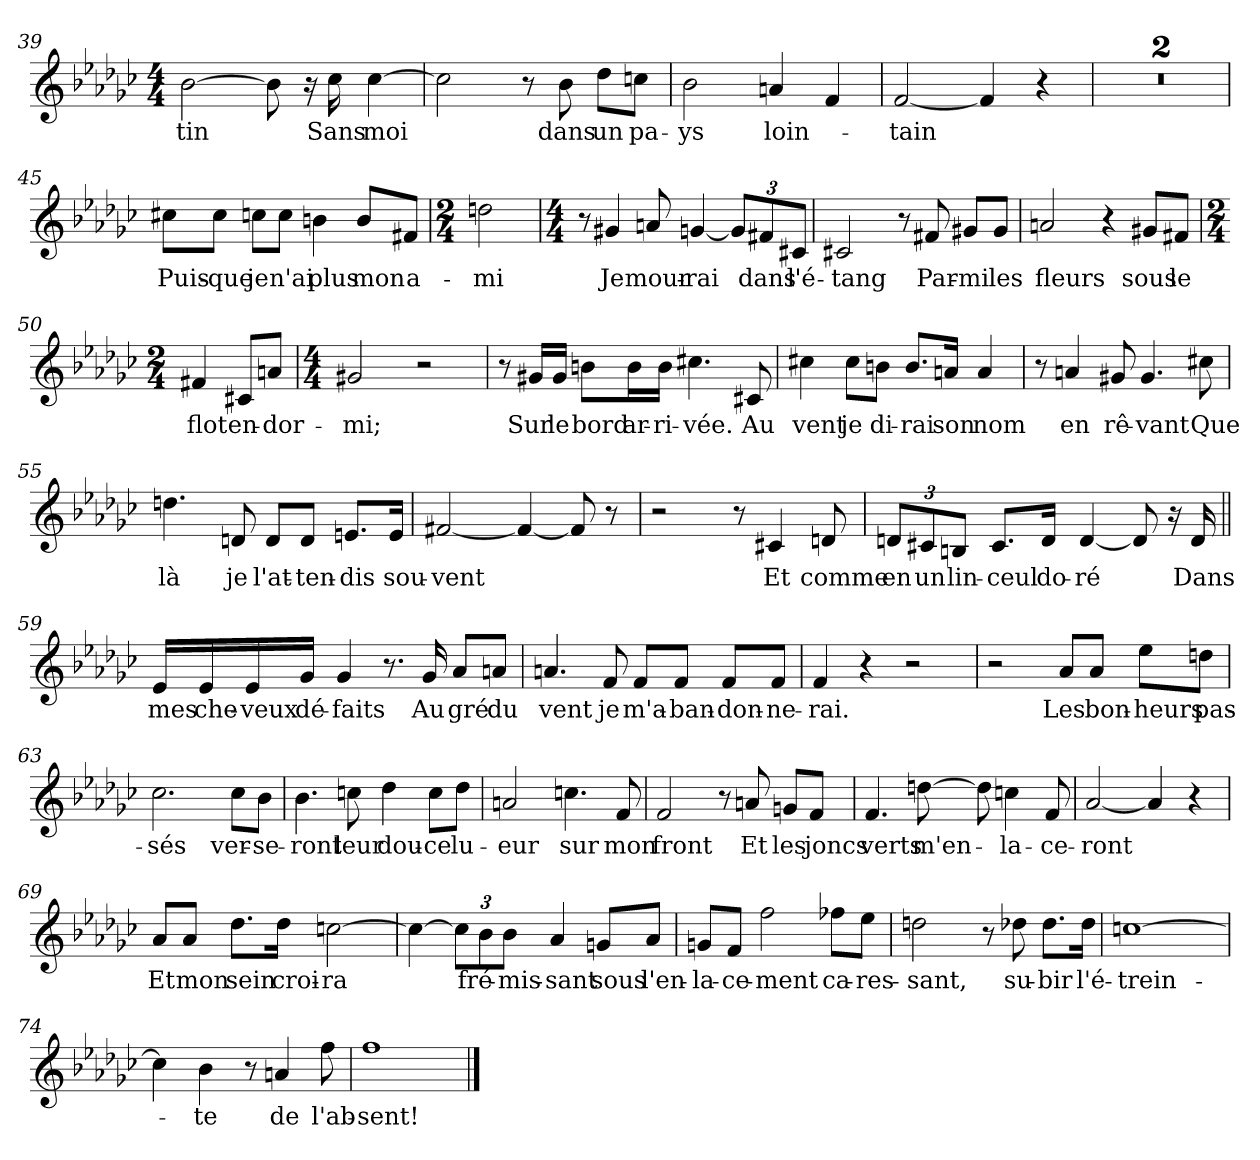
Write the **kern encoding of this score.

**kern	**text
*part1	*part1
*staff1	*staff1
*clefG2	*
*k[b-e-a-d-g-c-]	*
*M4/4	*
=39	=39
!	!LO:LY:b
[2b-\	-tin
8b-\]	.
16r	.
!	!LO:LY:b
16cc-\	Sans
!	!LO:LY:b
[4cc-\	moi
=40	=40
2cc-\]	.
8r	.
!	!LO:LY:b
8b-\	dans
!	!LO:LY:b
8dd-\L	un
!	!LO:LY:b
8ccn\J	pa-
=41	=41
!	!LO:LY:b
2b-\	-ys
!	!LO:LY:b
4an/	loin-
4f/	.
!!LO:LB:g=z
=42	=42
!	!LO:LY:b
[2f/	-tain
4f/]	.
4r	.
=43	=43
1r	.
=44	=44
1r	.
=45	=45
!	!LO:LY:b
8cc#X\L	Puis-
!	!LO:LY:b
8cc#\J	-que
!	!LO:LY:b
8ccn\L	je
!	!LO:LY:b
8cc\J	n'ai
!	!LO:LY:b
4bn\	plus
!	!LO:LY:b
8b/L	mon
!	!LO:LY:b
8f#X/J	a-
=46	=46
*M2/4	*
!	!LO:LY:b
2dd\	-mi
=47	=47
*M4/4	*
8r	.
!	!LO:LY:b
4g#X/	Je
!	!LO:LY:b
8a/	mour-
!	!LO:LY:b
[4gn/	-rai
12g/L]	.
!	!LO:LY:b
12f#/	dans
!	!LO:LY:b
12c#/J	l'é-
=48	=48
!	!LO:LY:b
2c#/	-tang
8r	.
!	!LO:LY:b
8f#/	Par-
!	!LO:LY:b
8g#X/L	-mi
!	!LO:LY:b
8g#/J	les
!!LO:LB:g=z
=49	=49
!	!LO:LY:b
2a/	fleurs
4r	.
!	!LO:LY:b
8g#X/L	sous
!	!LO:LY:b
8f#/J	le
=50	=50
*M2/4	*
!	!LO:LY:b
4f#/	flot
!	!LO:LY:b
8c#/L	en-
!	!LO:LY:b
8a/J	-dor-
=51	=51
*M4/4	*
!	!LO:LY:b
2g#X/	-mi;
2r	.
=52	=52
8r	.
!	!LO:LY:b
16g#X/LL	Sur
!	!LO:LY:b
16g#/JJ	le
!	!LO:LY:b
8b\L	bord
!	!LO:LY:b
16b\L	ar-
!	!LO:LY:b
16b\JJ	-ri-
!	!LO:LY:b
4.cc#\	-vée.
!	!LO:LY:b
8c#/	Au
=53	=53
!	!LO:LY:b
4cc#\	vent
!	!LO:LY:b
8cc#\L	je
!	!LO:LY:b
8b\J	di-
!	!LO:LY:b
8.b/L	-rai
!	!LO:LY:b
16a/Jk	son
!	!LO:LY:b
4a/	nom
=54	=54
8r	.
!	!LO:LY:b
4a/	en
!	!LO:LY:b
8g#X/	rê-
!	!LO:LY:b
4.g#/	-vant
!	!LO:LY:b
8cc#\	Que
!!LO:PB:g=z
=55	=55
!	!LO:LY:b
4.dd\	là
!	!LO:LY:b
8d/	je
!	!LO:LY:b
8d/L	l'at-
!	!LO:LY:b
8d/J	-ten-
!	!LO:LY:b
8.e/L	-dis
!	!LO:LY:b
16e/Jk	sou-
=56	=56
!	!LO:LY:b
[2f#/	-vent
4f#/_	.
8f#/]	.
8r	.
=57	=57
2r	.
8r	.
!	!LO:LY:b
4c#/	Et
!	!LO:LY:b
8d/	comme
=58	=58
!	!LO:LY:b
12d/L	en
!	!LO:LY:b
12c#/	un
!	!LO:LY:b
12B/J	lin-
!	!LO:LY:b
8.c#/L	-ceul
!	!LO:LY:b
16d/Jk	do-
!	!LO:LY:b
[4d/	-ré
8d/]	.
16r	.
!	!LO:LY:b
16d/	Dans
!!LO:LB:g=z
=59||	=59||
!	!LO:LY:b
16e-/LL	mes
!	!LO:LY:b
16e-/	che-
!	!LO:LY:b
16e-/	-veux
!	!LO:LY:b
16g-/JJ	dé-
!	!LO:LY:b
4g-/	-faits
8.r	.
!	!LO:LY:b
16g-/	Au
!	!LO:LY:b
8a-/L	gré
!	!LO:LY:b
8an/J	du
=60	=60
!	!LO:LY:b
4.an/	vent
!	!LO:LY:b
8f/	je
!	!LO:LY:b
8f/L	m'a-
!	!LO:LY:b
8f/J	-ban-
!	!LO:LY:b
8f/L	-don-
!	!LO:LY:b
8f/J	-ne-
=61	=61
!	!LO:LY:b
4f/	-rai.
4r	.
2r	.
=62	=62
2r	.
!	!LO:LY:b
8a-/L	Les
!	!LO:LY:b
8a-/J	bon-
!	!LO:LY:b
8ee-\L	-heurs
!	!LO:LY:b
8ddn\J	pas-
=63	=63
!	!LO:LY:b
2.cc-\	-sés
!	!LO:LY:b
8cc-\L	ver-
!	!LO:LY:b
8b-\J	-se-
!!LO:LB:g=z
=64	=64
!	!LO:LY:b
4.b-\	-ront
!	!LO:LY:b
8ccn\	leur
!	!LO:LY:b
4dd-\	dou-
!	!LO:LY:b
8cc\L	-ce
!	!LO:LY:b
8dd-\J	lu-
=65	=65
!	!LO:LY:b
2an/	-eur
!	!LO:LY:b
4.ccn\	sur
!	!LO:LY:b
8f/	mon
=66	=66
!	!LO:LY:b
2f/	front
8r	.
!	!LO:LY:b
8an/	Et
!	!LO:LY:b
8gn/L	les
!	!LO:LY:b
8f/J	joncs
=67	=67
!	!LO:LY:b
4.f/	verts
!	!LO:LY:b
[8ddn\	m'en-
8dd\]	.
!	!LO:LY:b
4ccn\	-la-
!	!LO:LY:b
8f/	-ce-
=68	=68
!	!LO:LY:b
[2a-/	-ront
4a-/]	.
4r	.
=69	=69
!	!LO:LY:b
8a-/L	Et
!	!LO:LY:b
8a-/J	mon
!	!LO:LY:b
8.dd-\L	sein
!	!LO:LY:b
16dd-\Jk	croi-
!	!LO:LY:b
[2ccn\	-ra
!!LO:LB:g=z
=70	=70
4cc\_	.
12cc\L]	.
!	!LO:LY:b
12b-\	fré-
!	!LO:LY:b
12b-\J	-mis-
!	!LO:LY:b
4a-/	-sant
!	!LO:LY:b
8gn/L	sous
!	!LO:LY:b
8a-/J	l'en-
=71	=71
!	!LO:LY:b
8gn/L	-la-
!	!LO:LY:b
8f/J	-ce-
!	!LO:LY:b
2ff\	-ment
!	!LO:LY:b
8ff-X\L	ca-
!	!LO:LY:b
8ee-\J	-res-
=72	=72
!	!LO:LY:b
2ddn\	-sant,
8r	.
!	!LO:LY:b
8dd-X\	su-
!	!LO:LY:b
8.dd-\L	-bir
!	!LO:LY:b
16dd-\Jk	l'é-
=73	=73
!	!LO:LY:b
[1ccn	-trein-
=74	=74
4cc\]	.
!	!LO:LY:b
4b-\	-te
8r	.
!	!LO:LY:b
4an/	de
!	!LO:LY:b
8ff\	l'ab-
=75	=75
!	!LO:LY:b
1ff	sent!
==	==
*-	*-
